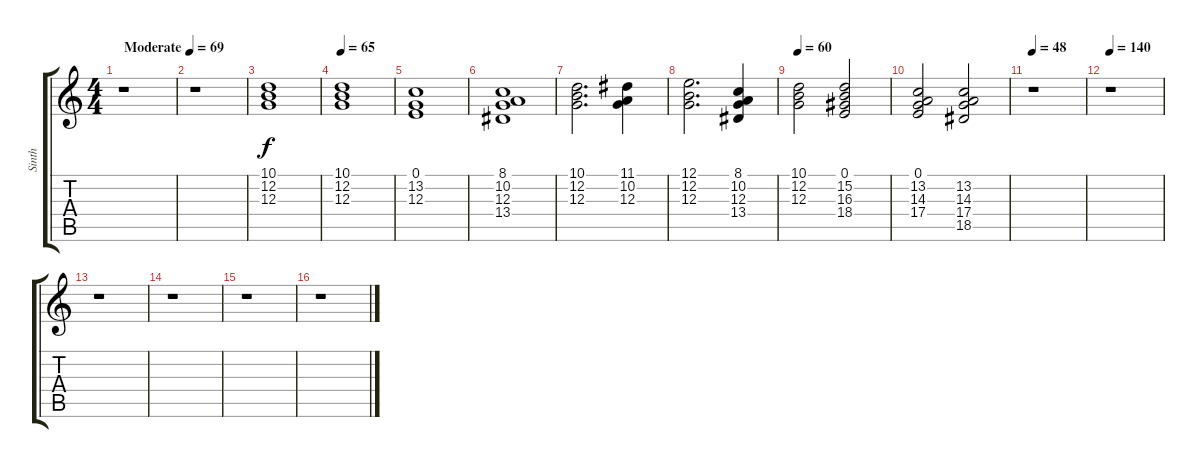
\track ("Sinth" "Sinth") {instrument synthstrings1}
\staff {score tabs}
\tuning (E4 B3 G3 D3 A2 E2) {hide}
\ts (4 4)
\tempo (69 "Moderate")
\clef g2
\ks c
r.1{dy f instrument synthstrings1} |
r.1 |
(10.1 12.2 12.3).1 |
\tempo 65
(10.1 12.2 12.3).1 |
(0.1 13.2 12.3).1 |
(8.1 10.2 12.3 13.4).1 |
(10.1 12.2 12.3).2{d} (11.1 10.2 12.3).4 |
(12.1 12.2 12.3).2{d} (8.1 10.2 12.3 13.4).4 |
\tempo 60
(10.1 12.2 12.3).2 (0.1 15.2 16.3 18.4).2 |
(0.1 13.2 14.3 17.4).2 (13.2 14.3 17.4 18.5).2 |
\tempo 48
r.1 |
\tempo 140
r.1 |
r.1 |
r.1 |
r.1 |
r.1
